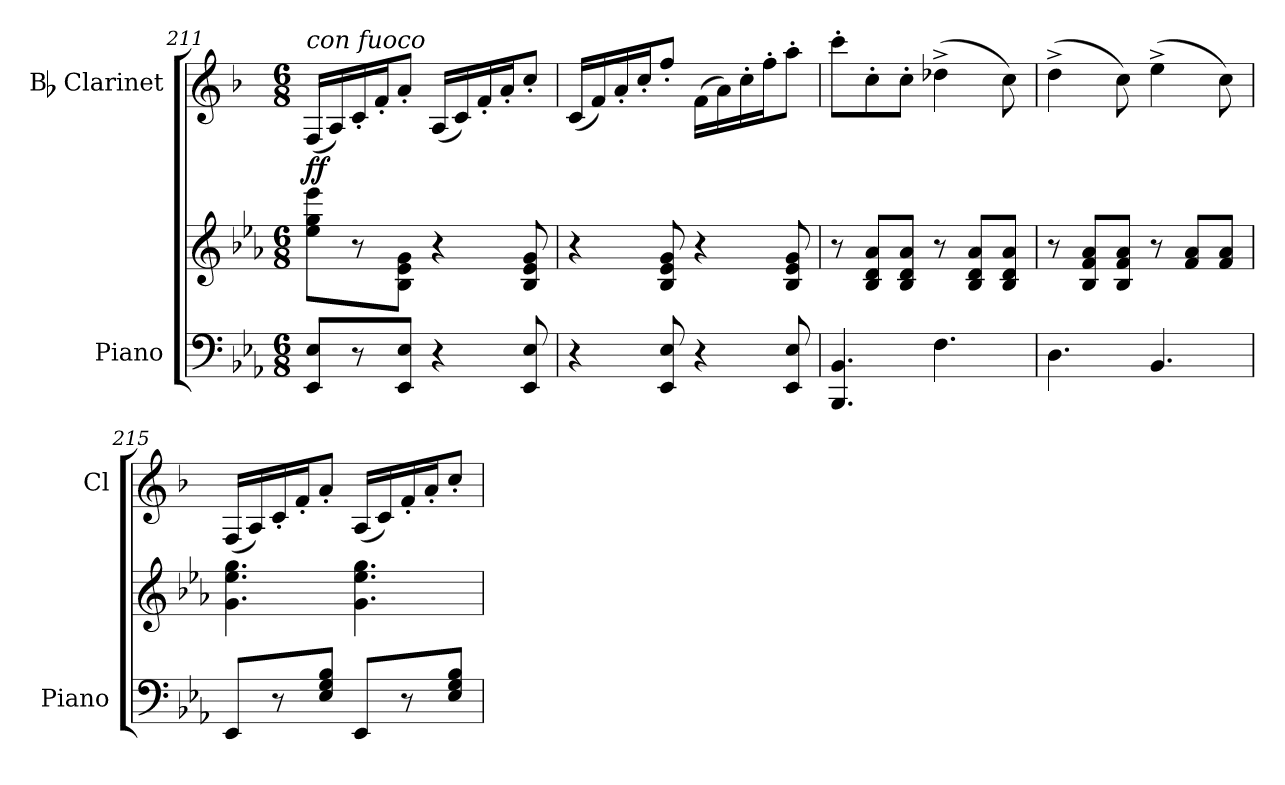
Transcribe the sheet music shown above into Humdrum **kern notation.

**kern	**kern	**kern	**dynam
*part2	*part2	*part1	*part1
*staff3	*staff2	*staff1	*staff1
*I"Piano	*	*I"Bb Clarinet	*
*I'Piano	*	*I'Cl	*
*clefF4	*clefG2	*clefG2	*
*	*	*ITrd1c2	*
*k[b-e-a-]	*k[b-e-a-]	*k[b-e-a-]	*
*E-:	*E-:	*E-:	*
*M6/8	*M6/8	*M6/8	*
=211	=211	=211	=211
!	!	!LO:TX:a:i:t=con fuoco	!
!	!	!	!LO:DY:b
8EE-/ 8E-/L	8ee-\ 8gg\ 8eee-\L	(<16E-/LL	ff
.	.	16G/)	.
8r	8r	16B-'</	.
.	.	16e-'</J	.
8EE-/ 8E-/J	8B-\ 8e-\ 8g\J	8g'</J	.
4r	4r	(<16G/LL	.
.	.	16B-/)	.
.	.	16e-'</	.
.	.	16g'</J	.
8EE-/ 8E-/	8B-/ 8e-/ 8g/	8b-'</J	.
=212	=212	=212	=212
4r	4r	(<16B-/LL	.
.	.	16e-/)	.
.	.	16g'</	.
.	.	16b-'</J	.
8EE-/ 8E-/	8B-/ 8e-/ 8g/	8ee-'</J	.
4r	4r	(>16e-\LL	.
.	.	16g\)	.
.	.	16b-'>\	.
.	.	16ee-'>\J	.
8EE-/ 8E-/	8B-/ 8e-/ 8g/	8gg'>\J	.
=213	=213	=213	=213
4.BBB-/ 4.BB-/	8r	8bb-'>\L	.
.	8B-/ 8d/ 8a-/L	8b-'>\	.
.	8B-/ 8d/ 8a-/J	8b-'>\J	.
4.F\	8r	(>4cc-X^>\	.
.	8B-/ 8d/ 8a-/L	.	.
.	8B-/ 8d/ 8a-/J	8b-\)	.
!!LO:PB:g=z
=214	=214	=214	=214
4.D\	8r	(>4cc^>\	.
.	8B-/ 8f/ 8a-/L	.	.
.	8B-/ 8f/ 8a-/J	8b-\)	.
4.BB-/	8r	(>4dd^>\	.
.	8f/ 8a-/L	.	.
.	8f/ 8a-/J	8b-\)	.
=215	=215	=215	=215
8EE-/L	4.g\ 4.ee-\ 4.gg\	(<16E-/LL	.
.	.	16G/)	.
8r	.	16B-'</	.
.	.	16e-'</J	.
8E-/ 8G/ 8B-/J	.	8g'</J	.
8EE-/L	4.g\ 4.ee-\ 4.gg\	(<16G/LL	.
.	.	16B-/)	.
8r	.	16e-'</	.
.	.	16g'</J	.
8E-/ 8G/ 8B-/J	.	8b-'</J	.
=	=	=	=
*-	*-	*-	*-
